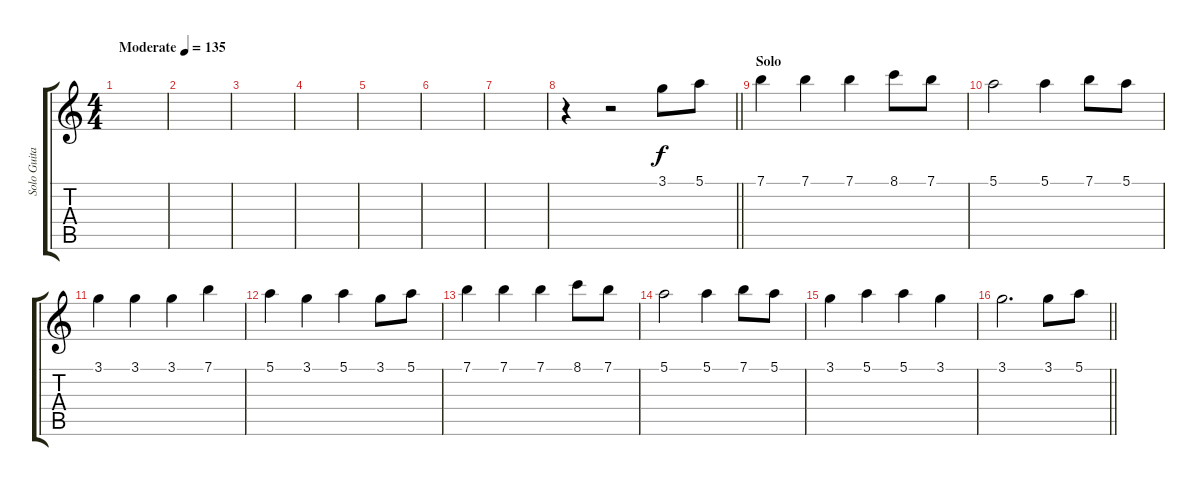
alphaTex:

\track ("Solo Guitar" "Solo Guita") {instrument distortionguitar}
\staff {score tabs}
\tuning (E4 B3 G3 D3 A2 E2) {hide}
\ts (4 4)
\tempo (135 "Moderate")
\clef g2
\ks c
|
|
|
|
|
|
|
\barLineRight lightlight
r.4 r.2 3.1.8 5.1.8 |
\section ("" "Solo")
7.1.4 7.1.4 7.1.4 8.1.8 7.1.8 |
5.1.2 5.1.4 7.1.8 5.1.8 |
3.1.4 3.1.4 3.1.4 7.1.4 |
5.1.4 3.1.4 5.1.4 3.1.8 5.1.8 |
7.1.4 7.1.4 7.1.4 8.1.8 7.1.8 |
5.1.2 5.1.4 7.1.8 5.1.8 |
3.1.4 5.1.4 5.1.4 3.1.4 |
\barLineRight lightlight
3.1.2{d} 3.1.8 5.1.8
